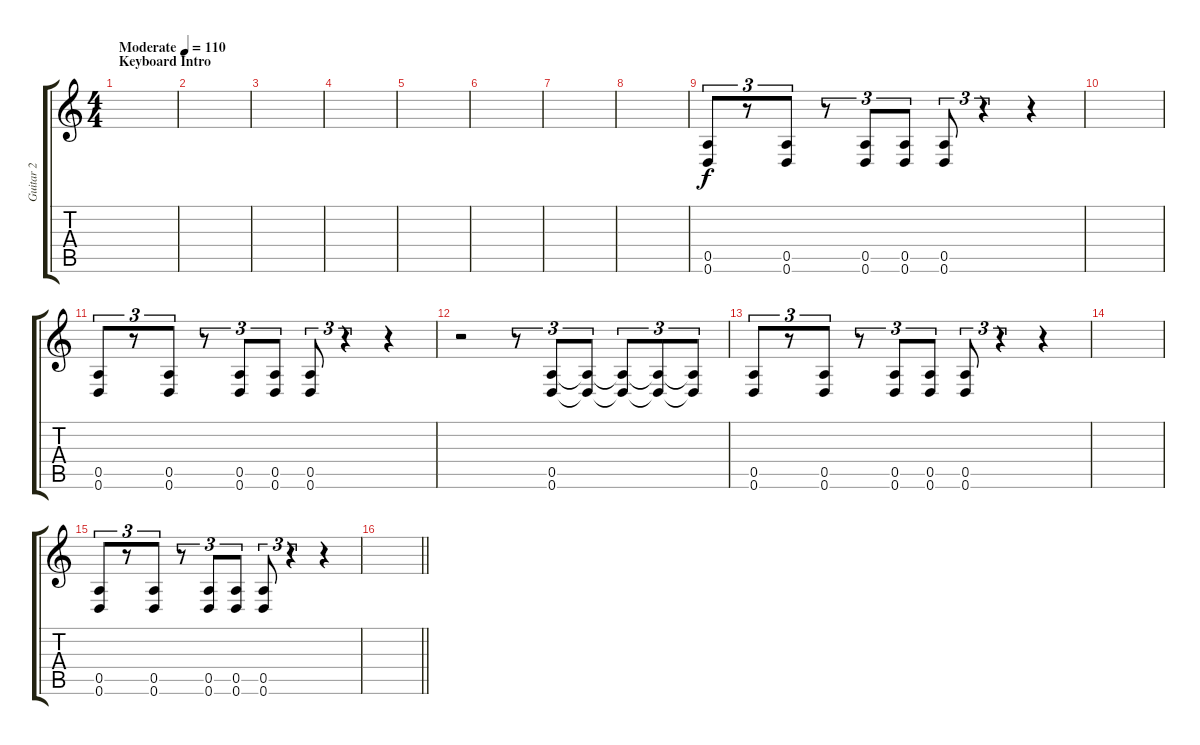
\track ("Guitar 2" "Guitar 2") {instrument distortionguitar}
\staff {score tabs}
\tuning (E4 B3 G3 D3 A2 D2) {hide}
\ts (4 4)
\section ("" "Keyboard Intro")
\tempo (110 "Moderate")
\clef g2
\ks c
|
|
|
|
|
|
|
|
(0.5 0.6).8{tu (3 2)} r.8{tu (3 2)} (0.5 0.6).8{tu (3 2)} r.8{tu (3 2)} (0.5 0.6).8{tu (3 2)} (0.5 0.6).8{tu (3 2)} (0.5 0.6).8{tu (3 2)} r.4{tu (3 2)} r.4 |
|
(0.5 0.6).8{tu (3 2)} r.8{tu (3 2)} (0.5 0.6).8{tu (3 2)} r.8{tu (3 2)} (0.5 0.6).8{tu (3 2)} (0.5 0.6).8{tu (3 2)} (0.5 0.6).8{tu (3 2)} r.4{tu (3 2)} r.4 |
r.2{volume 0} r.8{tu (3 2)} (0.5 0.6).8{tu (3 2) volume 13} (0.5{t} 0.6{t}).8{tu (3 2)} (0.5{t} 0.6{t}).8{tu (3 2)} (0.5{t} 0.6{t}).8{tu (3 2)} (0.5{t} 0.6{t}).8{tu (3 2)} |
(0.5 0.6).8{tu (3 2)} r.8{tu (3 2)} (0.5 0.6).8{tu (3 2)} r.8{tu (3 2)} (0.5 0.6).8{tu (3 2)} (0.5 0.6).8{tu (3 2)} (0.5 0.6).8{tu (3 2)} r.4{tu (3 2)} r.4 |
|
(0.5 0.6).8{tu (3 2)} r.8{tu (3 2)} (0.5 0.6).8{tu (3 2)} r.8{tu (3 2)} (0.5 0.6).8{tu (3 2)} (0.5 0.6).8{tu (3 2)} (0.5 0.6).8{tu (3 2)} r.4{tu (3 2)} r.4 |
\barLineRight lightlight
